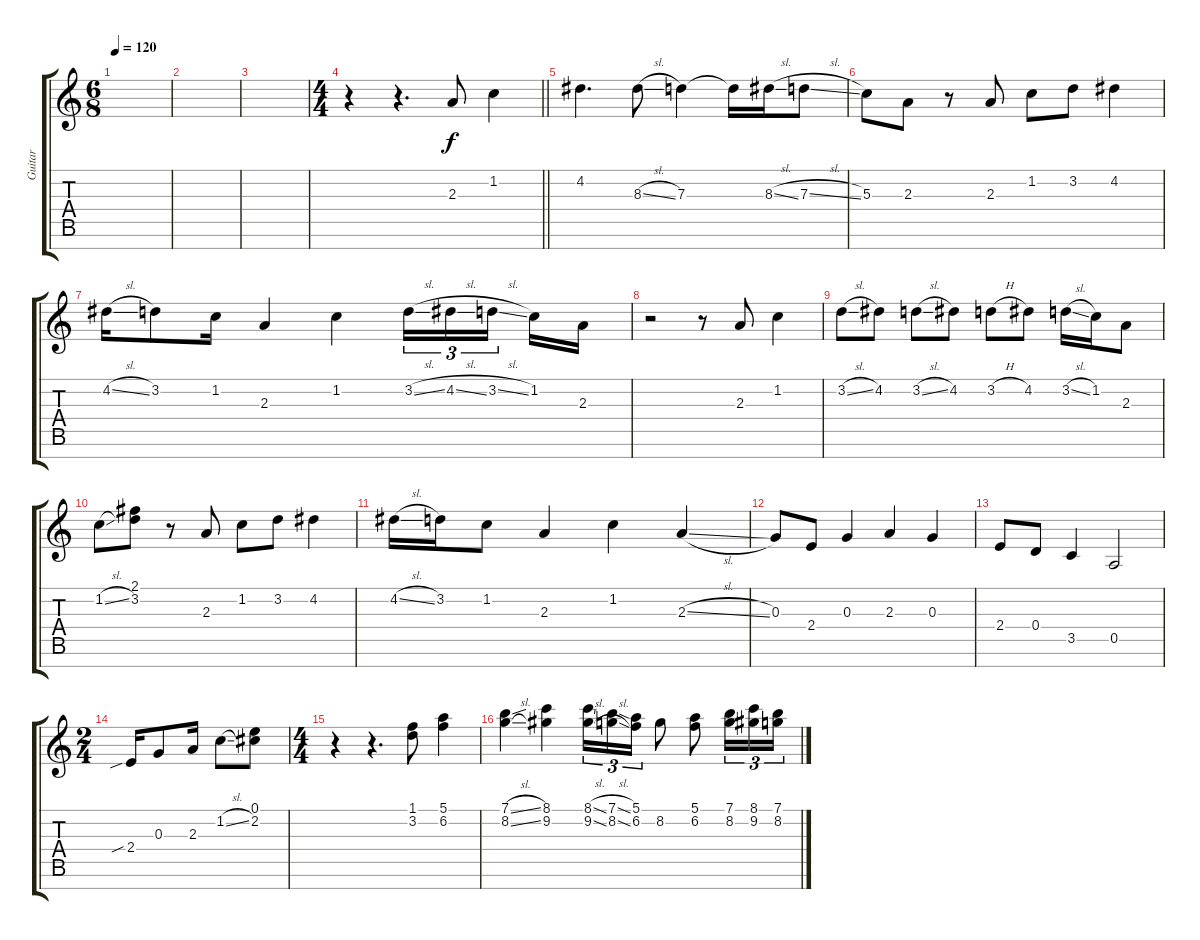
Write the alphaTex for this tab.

\track ("Guitar" "Guitar") {instrument electricguitarmuted}
\staff {score tabs}
\tuning (E4 B3 G3 D3 A2 E2 B1) {hide}
\ts (6 8)
\tempo 120
\clef g2
\ks c
|
|
|
\ts (4 4)
\barLineRight lightlight
r.4 r.4{d} 2.3.8{dy f} 1.2.4 |
4.2.4{d} 8.3{sl}.8 7.3.4 7.3{t}.16 8.3{sl}.16 7.3{sl}.8 |
5.3.8 2.3.8 r.8 2.3.8 1.2.8 3.2.8 4.2.4 |
4.2{sl}.16 3.2.8 1.2.16 2.3.4 1.2.4 3.2{sl}.16{tu (3 2)} 4.2{sl}.16{tu (3 2)} 3.2{sl}.16{tu (3 2) beam splitsecondary} 1.2.16 2.3.16 |
r.2 r.8 2.3.8 1.2.4 |
3.2{sl}.8 4.2.8 3.2{sl}.8 4.2.8 3.2{h}.8 4.2.8 3.2{sl}.16 1.2.16 2.3.8 |
1.2{sl}.8 (2.1 3.2).8 r.8 2.3.8 1.2.8 3.2.8 4.2.4 |
4.2{sl}.16 3.2.16 1.2.8 2.3.4 1.2.4 2.3{sl}.4 |
0.3.8 2.4.8 0.3.4 2.3.4 0.3.4 |
2.4.8 0.4.8 3.5.4 0.5.2 |
\ts (2 4)
2.4{sib}.16 0.3.8 2.3.16 1.2{sl}.8 (0.1 2.2).8 |
\ts (4 4)
r.4 r.4{d} (1.1 3.2).8 (5.1 6.2).4 |
(7.1{sl} 8.2{sl}).4 (8.1 9.2).4 (8.1{sl} 9.2{sl}).16{tu (3 2)} (7.1{sl} 8.2{sl}).16{tu (3 2)} (5.1 6.2).16{tu (3 2)} 8.2.8 (5.1 6.2).8 (7.1 8.2).16{tu (3 2)} (8.1 9.2).16{tu (3 2)} (7.1 8.2{sl}).16{tu (3 2)}
